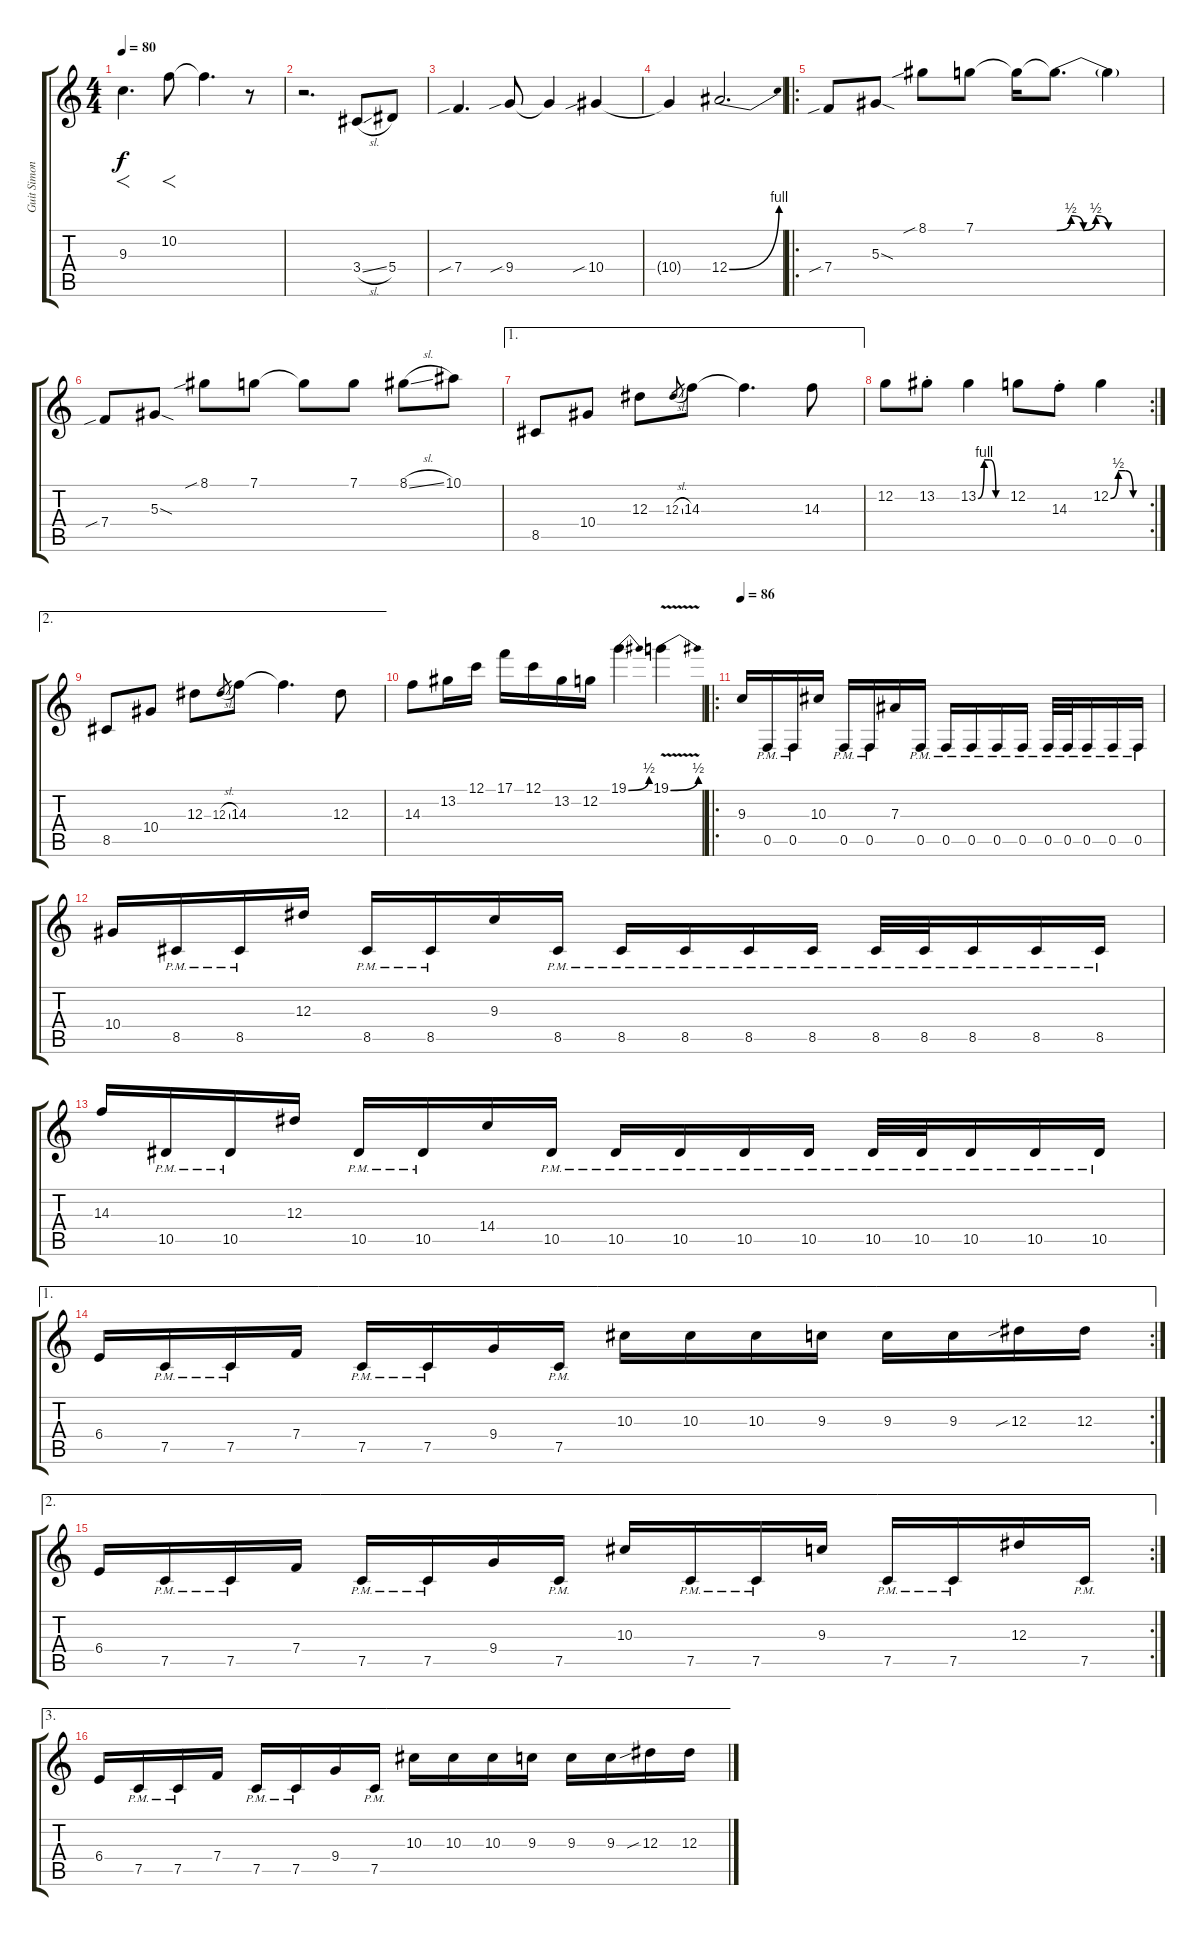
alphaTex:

\track ("Guit SimonC" "Guit Simon") {instrument distortionguitar}
\staff {score tabs}
\tuning (C4 G3 Eb3 Bb2 F2 C2) {hide}
\ts (4 4)
\tempo 80
\clef g2
\ks c
9.3.4{f d dy f} 10.2.8{f} 10.2{t}.4{d} r.8 |
r.2{d} 3.4{sl}.8 5.4.8 |
7.4{sib}.4{d} 9.4{sib}.8 9.4{t}.4 10.4{sib}.4 |
10.4{t}.4 12.4{be (bend 0 0 60 4)}.2{d} |
\ro
7.4{sib}.8{instrument distortionguitar} 5.3{sod}.8 8.1{sib}.8 7.1.8 7.1{t}.16 7.1{be (custom 0 0 8 2 15 0 22 2 29 0 50 0 60 0) t}.8{d} 7.1{t}.4 |
7.4{sib}.8 5.3{sod}.8 8.1{sib}.8 7.1.8 7.1{t}.8 7.1.8 8.1{sl}.8 10.1.8 |
\ae 1
8.5.8 10.4.8 12.3.8 12.3{sl}.8{gr} 14.3.8 14.3{t}.4{d} 14.3.8 |
\rc 2
12.2.8 13.2{st}.8 13.2{be (custom 0 0 13 4 25 4 38 0 60 0)}.4 12.2.8 14.3{st}.8 12.2{be (custom 0 0 13 2 25 2 38 0 60 0)}.4 |
\ae 2
8.5.8 10.4.8 12.3.8 12.3{sl}.8{gr} 14.3.8 14.3{t}.4{d} 12.3.8 |
14.3.8 13.2.16 12.1.16 17.1.16 12.1.16 13.2.16 12.2.16 19.1{be (bend 0 0 60 2)}.4 19.1{be (bend 0 0 60 2) v}.4 |
\ro
\tempo 86
9.3.16 0.5{pm}.16 0.5{pm}.16 10.3.16 0.5{pm}.16 0.5{pm}.16 7.3.16 0.5{pm}.16 0.5{pm}.16 0.5{pm}.16 0.5{pm}.16 0.5{pm}.16 0.5{pm}.32 0.5{pm}.32 0.5{pm}.16 0.5{pm}.16 0.5{pm}.16 |
10.4.16 8.5{pm}.16 8.5{pm}.16 12.3.16 8.5{pm}.16 8.5{pm}.16 9.3.16 8.5{pm}.16 8.5{pm}.16 8.5{pm}.16 8.5{pm}.16 8.5{pm}.16 8.5{pm}.32 8.5{pm}.32 8.5{pm}.16 8.5{pm}.16 8.5{pm}.16 |
14.3.16 10.5{pm}.16 10.5{pm}.16 12.3.16 10.5{pm}.16 10.5{pm}.16 14.4.16 10.5{pm}.16 10.5{pm}.16 10.5{pm}.16 10.5{pm}.16 10.5{pm}.16 10.5{pm}.32 10.5{pm}.32 10.5{pm}.16 10.5{pm}.16 10.5{pm}.16 |
\ae 1
\rc 2
6.4.16 7.5{pm}.16 7.5{pm}.16 7.4.16 7.5{pm}.16 7.5{pm}.16 9.4.16 7.5{pm}.16 10.3.16 10.3.16 10.3.16 9.3.16 9.3.16 9.3.16 12.3{sib}.16 12.3.16 |
\ae 2
\rc 2
6.4.16 7.5{pm}.16 7.5{pm}.16 7.4.16 7.5{pm}.16 7.5{pm}.16 9.4.16 7.5{pm}.16 10.3.16 7.5{pm}.16 7.5{pm}.16 9.3.16 7.5{pm}.16 7.5{pm}.16 12.3.16 7.5{pm}.16 |
\ae 3
6.4.16 7.5{pm}.16 7.5{pm}.16 7.4.16 7.5{pm}.16 7.5{pm}.16 9.4.16 7.5{pm}.16 10.3.16 10.3.16 10.3.16 9.3.16 9.3.16 9.3.16 12.3{sib}.16 12.3.16
